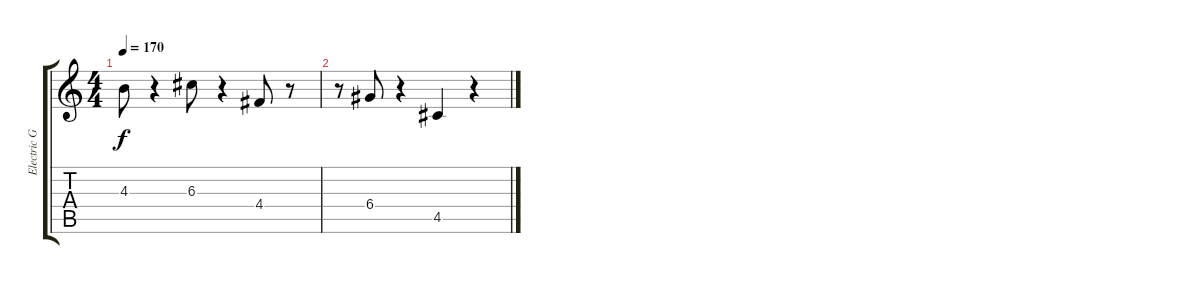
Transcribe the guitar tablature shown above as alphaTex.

\track ("Electric Guitar" "Electric G") {instrument distortionguitar}
\staff {score tabs}
\tuning (E4 B3 G3 D3 A2 E2) {hide}
\ts (4 4)
\tempo 170
\clef g2
\ks c
4.3.8{dy f} r.4 6.3.8 r.4 4.4.8 r.8 |
r.8 6.4.8 r.4 4.5.4 r.4
